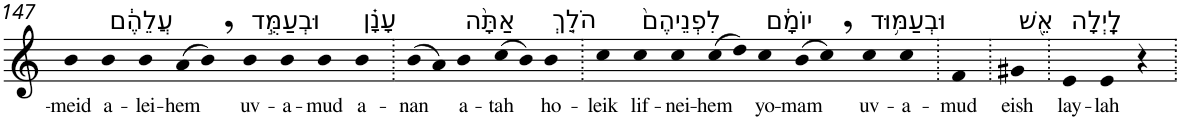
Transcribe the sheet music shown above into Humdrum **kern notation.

**kern	**text
*part1	*part1
*staff1	*staff1
*I"Piano	*
*I'Pno	*
!!LO:PB:g=z
*clefG2	*
*k[]	*
=147	=147
!	!LO:LY:b
4b	-meid
!LO:TX:a:t=עֲלֵהֶ֔ם	!
!	!LO:LY:b
4b	a-
!	!LO:LY:b
4b	-lei-
!	!LO:LY:b
(>8a	-hem
8b,)	.
!LO:TX:a:t=וּבְעַמֻּ֣ד	!
!	!LO:LY:b
4b	uv-
!	!LO:LY:b
4b	-a-
!	!LO:LY:b
4b	-mud
!LO:TX:a:t=עָנָ֗ן	!
!	!LO:LY:b
4b	a-
=148.	=148.
!	!LO:LY:b
(>8b	-nan
8a)	.
!LO:TX:a:t=אַתָּ֨ה	!
!	!LO:LY:b
4b	a-
!	!LO:LY:b
(>8cc	-tah
8b)	.
!LO:TX:a:t=הֹלֵ֤ךְ	!
!	!LO:LY:b
4b	ho-
=149.	=149.
!	!LO:LY:b
4cc	-leik
!LO:TX:a:t=לִפְנֵיהֶם֙	!
!	!LO:LY:b
4cc	lif-
!	!LO:LY:b
4cc	-nei-
!	!LO:LY:b
(>8cc	-hem
8dd)	.
!LO:TX:a:t=יוֹמָ֔ם	!
!	!LO:LY:b
4cc	yo-
!	!LO:LY:b
(>8b	-mam
8cc,)	.
!LO:TX:a:t=וּבְעַמּ֥וּד	!
!	!LO:LY:b
4cc	uv-
!	!LO:LY:b
4cc	-a-
=150.	=150.
!	!LO:LY:b
4f	-mud
=151.	=151.
!LO:TX:a:t=אֵ֖שׁ	!
!	!LO:LY:b
4g#X	eish
=152.	=152.
!LO:TX:a:t=לָֽיְלָה	!
!	!LO:LY:b
4e	lay-
!	!LO:LY:b
4e	-lah
4r	.
=.	=.
*-	*-
